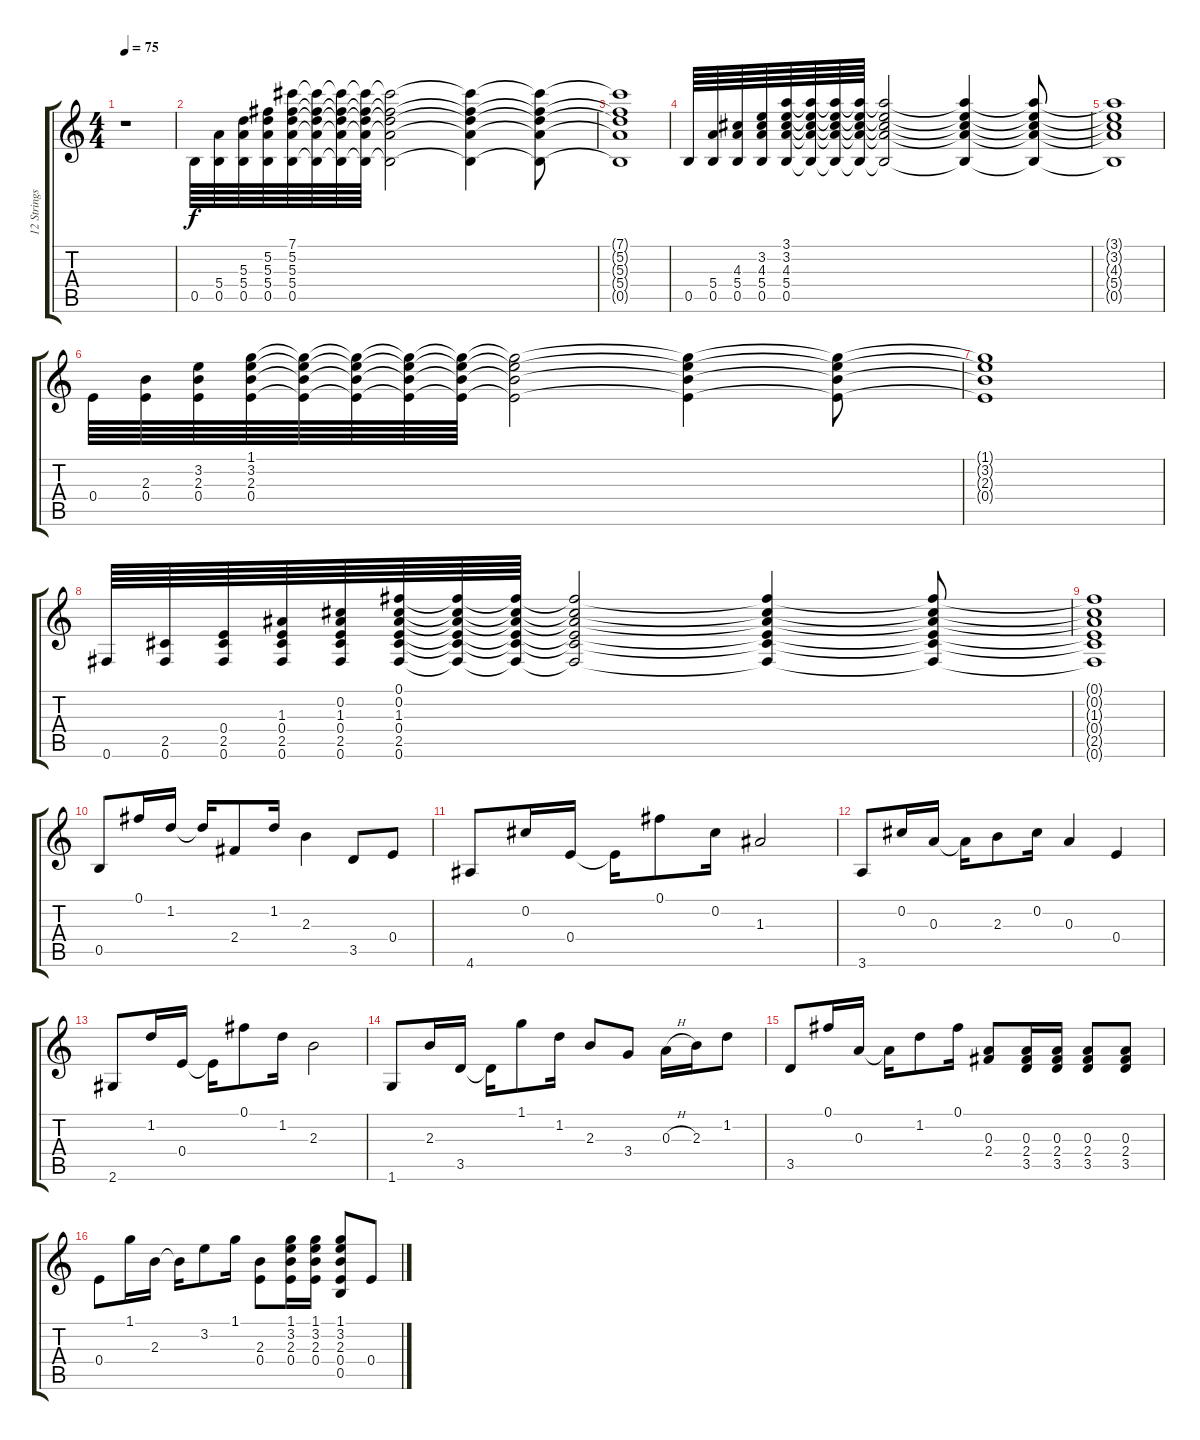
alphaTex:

\track ("12 Strings Capo 2nd" "12 Strings") {instrument acousticguitarsteel}
\staff {score tabs}
\tuning (Gb4 Db4 A3 E3 B2 Gb2) {hide}
\ts (4 4)
\tempo 75
\clef g2
\ks c
r.1{dy f} |
0.5.64 (5.4 0.5).64 (5.3 5.4 0.5).64 (5.2 5.3 5.4 0.5).64 (7.1 5.2 5.3 5.4 0.5).64 (7.1{t} 5.2{t} 5.3{t} 5.4{t} 0.5{t}).64 (7.1{t} 5.2{t} 5.3{t} 5.4{t} 0.5{t}).64 (7.1{t} 5.2{t} 5.3{t} 5.4{t} 0.5{t}).64 (7.1{t} 5.2{t} 5.3{t} 5.4{t} 0.5{t}).2 (7.1{t} 5.2{t} 5.3{t} 5.4{t} 0.5{t}).4 (7.1{t} 5.2{t} 5.3{t} 5.4{t} 0.5{t}).8 |
(7.1{t} 5.2{t} 5.3{t} 5.4{t} 0.5{t}).1 |
0.5.64 (5.4 0.5).64 (4.3 5.4 0.5).64 (3.2 4.3 5.4 0.5).64 (3.1 3.2 4.3 5.4 0.5).64 (3.1{t} 3.2{t} 4.3{t} 5.4{t} 0.5{t}).64 (3.1{t} 3.2{t} 4.3{t} 5.4{t} 0.5{t}).64 (3.1{t} 3.2{t} 4.3{t} 5.4{t} 0.5{t}).64 (3.1{t} 3.2{t} 4.3{t} 5.4{t} 0.5{t}).2 (3.1{t} 3.2{t} 4.3{t} 5.4{t} 0.5{t}).4 (3.1{t} 3.2{t} 4.3{t} 5.4{t} 0.5{t}).8 |
(3.1{t} 3.2{t} 4.3{t} 5.4{t} 0.5{t}).1 |
0.4.64 (2.3 0.4).64 (3.2 2.3 0.4).64 (1.1 3.2 2.3 0.4).64 (1.1{t} 3.2{t} 2.3{t} 0.4{t}).64 (1.1{t} 3.2{t} 2.3{t} 0.4{t}).64 (1.1{t} 3.2{t} 2.3{t} 0.4{t}).64 (1.1{t} 3.2{t} 2.3{t} 0.4{t}).64 (1.1{t} 3.2{t} 2.3{t} 0.4{t}).2 (1.1{t} 3.2{t} 2.3{t} 0.4{t}).4 (1.1{t} 3.2{t} 2.3{t} 0.4{t}).8 |
(1.1{t} 3.2{t} 2.3{t} 0.4{t}).1 |
0.6.64 (2.5 0.6).64 (0.4 2.5 0.6).64 (1.3 0.4 2.5 0.6).64 (0.2 1.3 0.4 2.5 0.6).64 (0.1 0.2 1.3 0.4 2.5 0.6).64 (0.1{t} 0.2{t} 1.3{t} 0.4{t} 2.5{t} 0.6{t}).64 (0.1{t} 0.2{t} 1.3{t} 0.4{t} 2.5{t} 0.6{t}).64 (0.1{t} 0.2{t} 1.3{t} 0.4{t} 2.5{t} 0.6{t}).2 (0.1{t} 0.2{t} 1.3{t} 0.4{t} 2.5{t} 0.6{t}).4 (0.1{t} 0.2{t} 1.3{t} 0.4{t} 2.5{t} 0.6{t}).8 |
(0.1{t} 0.2{t} 1.3{t} 0.4{t} 2.5{t} 0.6{t}).1 |
0.5.8 0.1.16 1.2.16 1.2{t}.16 2.4.8 1.2.16 2.3.4 3.5.8 0.4.8 |
4.6.8 0.2.16 0.4.16 0.4{t}.16 0.1.8 0.2.16 1.3.2 |
3.6.8 0.2.16 0.3.16 0.3{t}.16 2.3.8 0.2.16 0.3.4 0.4.4 |
2.6.8 1.2.16 0.4.16 0.4{t}.16 0.1.8 1.2.16 2.3.2 |
1.6.8 2.3.16 3.5.16 3.5{t}.16 1.1.8 1.2.16 2.3.8 3.4.8 0.3{h}.16 2.3.16 1.2.8 |
3.5.8 0.1.16 0.3.16 0.3{t}.16 1.2.8 0.1.16 (0.3 2.4).8 (0.3 2.4 3.5).16 (0.3 2.4 3.5).16 (0.3 2.4 3.5).8 (0.3 2.4 3.5).8 |
0.4.8 1.1.16 2.3.16 2.3{t}.16 3.2.8 1.1.16 (2.3 0.4).8 (1.1 3.2 2.3 0.4).16 (1.1 3.2 2.3 0.4).16 (1.1 3.2 2.3 0.4 0.5).8 0.4.8
